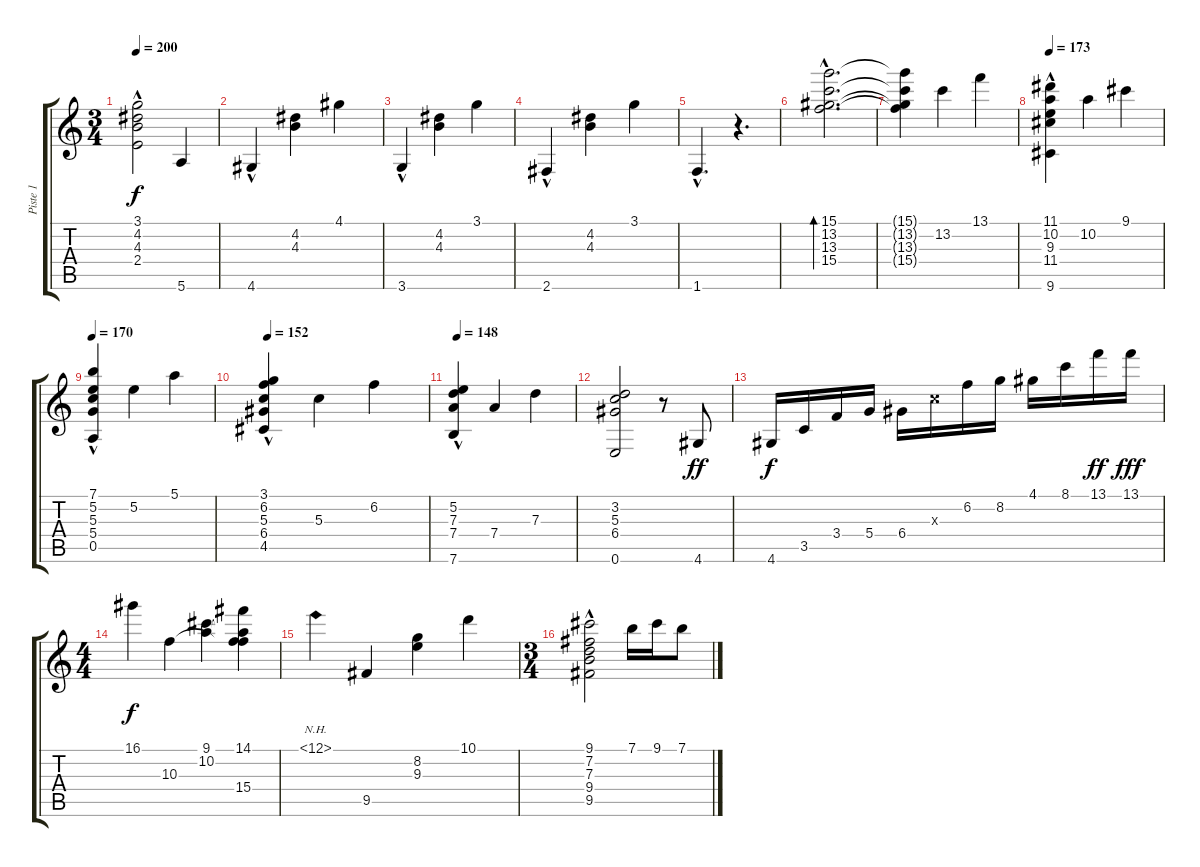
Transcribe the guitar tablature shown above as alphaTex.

\track ("Piste 1" "Piste 1") {instrument acousticguitarnylon}
\staff {score tabs}
\tuning (E4 B3 G3 D3 A2 E2) {hide}
\ts (3 4)
\tempo 200
\clef g2
\ks c
(3.1{hac} 4.2 4.3 2.4).2{dy f} 5.6.4 |
4.6{hac}.4 (4.2 4.3).4 4.1.4 |
3.6{hac}.4 (4.2 4.3).4 3.1.4 |
2.6{hac}.4 (4.2 4.3).4 3.1.4 |
1.6{hac}.4{d} r.4{d} |
(15.1{hac} 13.2{hac} 13.3{hac} 15.4{hac}).2{d bd 240} |
(15.1{t} 13.2{t} 13.3{t} 15.4{t}).4 13.2.4 13.1.4 |
\tempo 173
(11.1 10.2{hac} 9.3{hac} 11.4{hac} 9.6{hac}).4 10.2.4 9.1.4 |
\tempo 170
(7.1 5.2{hac} 5.3{hac} 5.4{hac} 0.5{hac}).4 5.2.4 5.1.4 |
\tempo 152
(3.1 6.2{hac} 5.3{hac} 6.4{hac} 4.5{hac}).4 5.3.4 6.2.4 |
\tempo 148
(5.2 7.3{hac} 7.4{hac} 7.6{hac}).4 7.4.4 7.3.4 |
(3.2 5.3 6.4 0.6).2 r.8 4.6.8{dy ff} |
4.6.16{dy f} 3.5.16 3.4.16 5.4.16 6.4.16 5.3{x}.16 6.2.16 8.2.16 4.1.16 8.1.16 13.1.16{dy ff} 13.1.16{dy fff} |
\ts (4 4)
16.1.4{dy f} 10.3.4 (9.1 10.2).4 (14.1 10.2{t} 10.3{t} 15.4).4 |
12.1{nh}.4 9.5.4 (8.2 9.3).4 10.1.4 |
\ts (3 4)
(9.1 7.2{hac} 7.3{hac} 9.4{hac} 9.5{hac}).2 7.1.16 9.1.16 7.1.8
